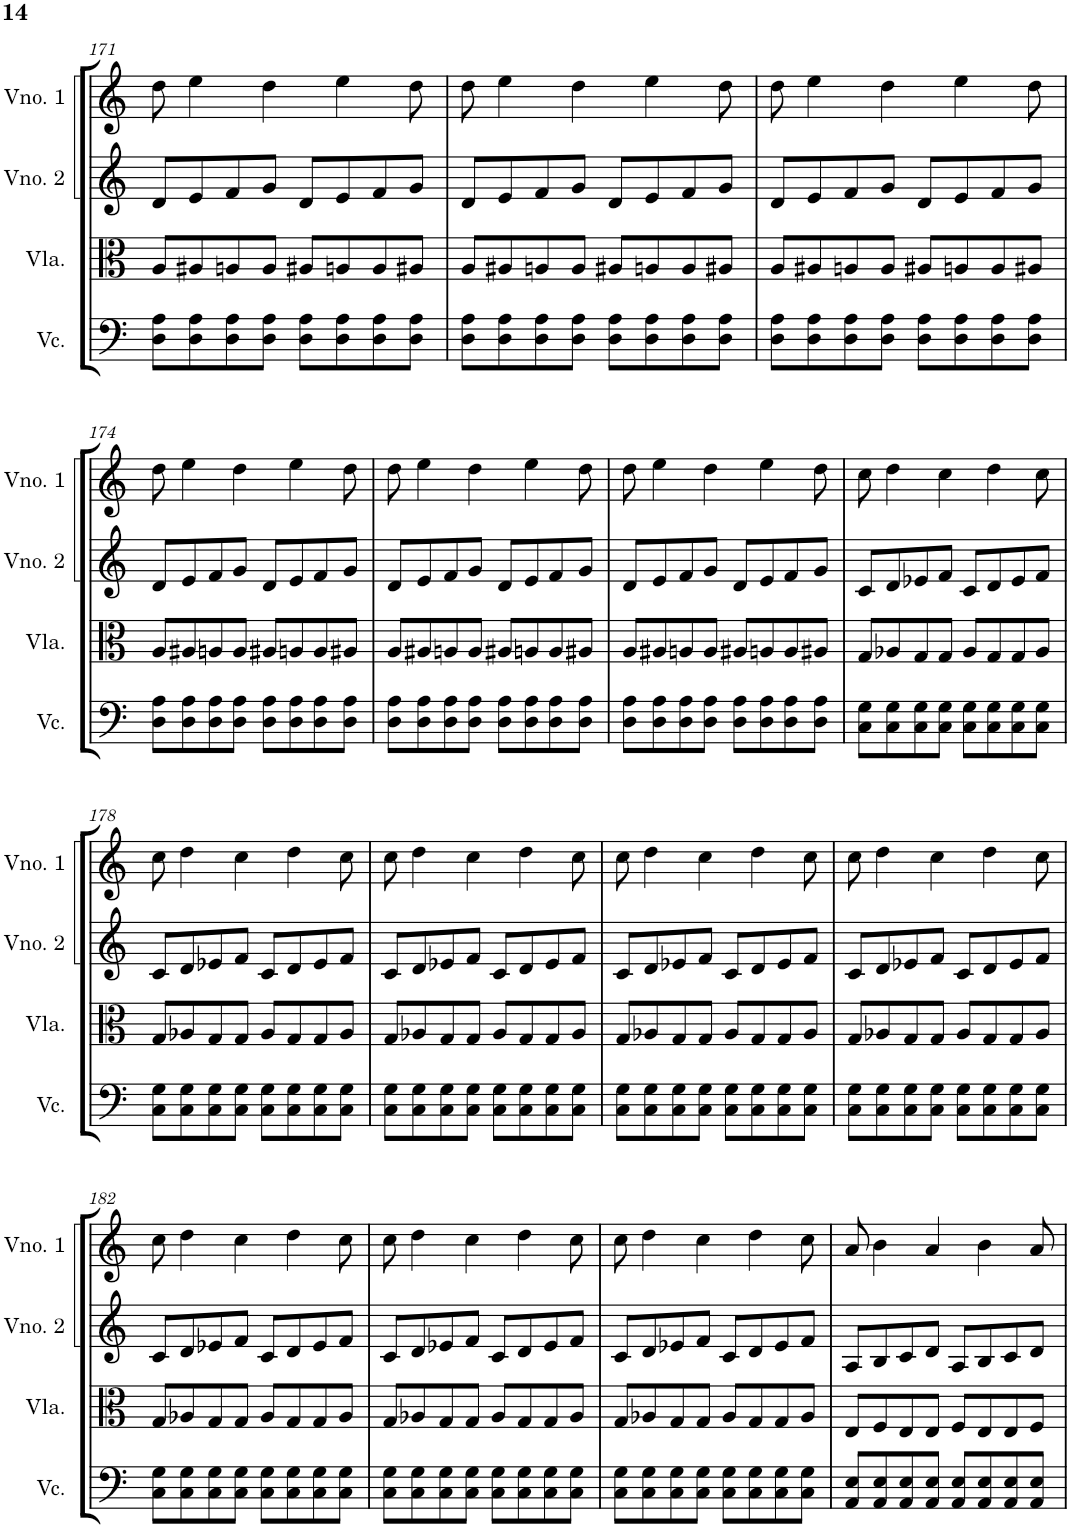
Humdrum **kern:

**kern	**kern	**kern	**kern
*part4	*part3	*part2	*part1
*staff4	*staff3	*staff2	*staff1
*I"Violoncelo	*I"Viola	*I"Violino 2	*I"Violino 1
*I'Vc.	*I'Vla.	*I'Vno. 2	*I'Vno. 1
!!LO:PB:g=z
*clefF4	*clefC3	*clefG2	*clefG2
*k[]	*k[]	*k[]	*k[]
*M4/4	*M4/4	*M4/4	*M4/4
=171	=171	=171	=171
8D\ 8A\L	8A/L	8d/L	8dd\
8D\ 8A\	8A#X/	8e/	4ee\
8D\ 8A\	8An/	8f/	.
8D\ 8A\J	8A/J	8g/J	4dd\
8D\ 8A\L	8A#X/L	8d/L	.
8D\ 8A\	8An/	8e/	4ee\
8D\ 8A\	8A/	8f/	.
8D\ 8A\J	8A#X/J	8g/J	8dd\
=172	=172	=172	=172
8D\ 8A\L	8A/L	8d/L	8dd\
8D\ 8A\	8A#X/	8e/	4ee\
8D\ 8A\	8An/	8f/	.
8D\ 8A\J	8A/J	8g/J	4dd\
8D\ 8A\L	8A#X/L	8d/L	.
8D\ 8A\	8An/	8e/	4ee\
8D\ 8A\	8A/	8f/	.
8D\ 8A\J	8A#X/J	8g/J	8dd\
=173	=173	=173	=173
8D\ 8A\L	8A/L	8d/L	8dd\
8D\ 8A\	8A#X/	8e/	4ee\
8D\ 8A\	8An/	8f/	.
8D\ 8A\J	8A/J	8g/J	4dd\
8D\ 8A\L	8A#X/L	8d/L	.
8D\ 8A\	8An/	8e/	4ee\
8D\ 8A\	8A/	8f/	.
8D\ 8A\J	8A#X/J	8g/J	8dd\
!!LO:LB:g=z
=174	=174	=174	=174
8D\ 8A\L	8A/L	8d/L	8dd\
8D\ 8A\	8A#X/	8e/	4ee\
8D\ 8A\	8An/	8f/	.
8D\ 8A\J	8A/J	8g/J	4dd\
8D\ 8A\L	8A#X/L	8d/L	.
8D\ 8A\	8An/	8e/	4ee\
8D\ 8A\	8A/	8f/	.
8D\ 8A\J	8A#X/J	8g/J	8dd\
=175	=175	=175	=175
8D\ 8A\L	8A/L	8d/L	8dd\
8D\ 8A\	8A#X/	8e/	4ee\
8D\ 8A\	8An/	8f/	.
8D\ 8A\J	8A/J	8g/J	4dd\
8D\ 8A\L	8A#X/L	8d/L	.
8D\ 8A\	8An/	8e/	4ee\
8D\ 8A\	8A/	8f/	.
8D\ 8A\J	8A#X/J	8g/J	8dd\
=176	=176	=176	=176
8D\ 8A\L	8A/L	8d/L	8dd\
8D\ 8A\	8A#X/	8e/	4ee\
8D\ 8A\	8An/	8f/	.
8D\ 8A\J	8A/J	8g/J	4dd\
8D\ 8A\L	8A#X/L	8d/L	.
8D\ 8A\	8An/	8e/	4ee\
8D\ 8A\	8A/	8f/	.
8D\ 8A\J	8A#X/J	8g/J	8dd\
=177	=177	=177	=177
8C\ 8G\L	8G/L	8c/L	8cc\
8C\ 8G\	8A-X/	8d/	4dd\
8C\ 8G\	8G/	8e-X/	.
8C\ 8G\J	8G/J	8f/J	4cc\
8C\ 8G\L	8A-/L	8c/L	.
8C\ 8G\	8G/	8d/	4dd\
8C\ 8G\	8G/	8e-/	.
8C\ 8G\J	8A-/J	8f/J	8cc\
!!LO:LB:g=z
=178	=178	=178	=178
8C\ 8G\L	8G/L	8c/L	8cc\
8C\ 8G\	8A-X/	8d/	4dd\
8C\ 8G\	8G/	8e-X/	.
8C\ 8G\J	8G/J	8f/J	4cc\
8C\ 8G\L	8A-/L	8c/L	.
8C\ 8G\	8G/	8d/	4dd\
8C\ 8G\	8G/	8e-/	.
8C\ 8G\J	8A-/J	8f/J	8cc\
=179	=179	=179	=179
8C\ 8G\L	8G/L	8c/L	8cc\
8C\ 8G\	8A-X/	8d/	4dd\
8C\ 8G\	8G/	8e-X/	.
8C\ 8G\J	8G/J	8f/J	4cc\
8C\ 8G\L	8A-/L	8c/L	.
8C\ 8G\	8G/	8d/	4dd\
8C\ 8G\	8G/	8e-/	.
8C\ 8G\J	8A-/J	8f/J	8cc\
=180	=180	=180	=180
8C\ 8G\L	8G/L	8c/L	8cc\
8C\ 8G\	8A-X/	8d/	4dd\
8C\ 8G\	8G/	8e-X/	.
8C\ 8G\J	8G/J	8f/J	4cc\
8C\ 8G\L	8A-/L	8c/L	.
8C\ 8G\	8G/	8d/	4dd\
8C\ 8G\	8G/	8e-/	.
8C\ 8G\J	8A-/J	8f/J	8cc\
=181	=181	=181	=181
8C\ 8G\L	8G/L	8c/L	8cc\
8C\ 8G\	8A-X/	8d/	4dd\
8C\ 8G\	8G/	8e-X/	.
8C\ 8G\J	8G/J	8f/J	4cc\
8C\ 8G\L	8A-/L	8c/L	.
8C\ 8G\	8G/	8d/	4dd\
8C\ 8G\	8G/	8e-/	.
8C\ 8G\J	8A-/J	8f/J	8cc\
!!LO:LB:g=z
=182	=182	=182	=182
8C\ 8G\L	8G/L	8c/L	8cc\
8C\ 8G\	8A-X/	8d/	4dd\
8C\ 8G\	8G/	8e-X/	.
8C\ 8G\J	8G/J	8f/J	4cc\
8C\ 8G\L	8A-/L	8c/L	.
8C\ 8G\	8G/	8d/	4dd\
8C\ 8G\	8G/	8e-/	.
8C\ 8G\J	8A-/J	8f/J	8cc\
=183	=183	=183	=183
8C\ 8G\L	8G/L	8c/L	8cc\
8C\ 8G\	8A-X/	8d/	4dd\
8C\ 8G\	8G/	8e-X/	.
8C\ 8G\J	8G/J	8f/J	4cc\
8C\ 8G\L	8A-/L	8c/L	.
8C\ 8G\	8G/	8d/	4dd\
8C\ 8G\	8G/	8e-/	.
8C\ 8G\J	8A-/J	8f/J	8cc\
=184	=184	=184	=184
8C\ 8G\L	8G/L	8c/L	8cc\
8C\ 8G\	8A-X/	8d/	4dd\
8C\ 8G\	8G/	8e-X/	.
8C\ 8G\J	8G/J	8f/J	4cc\
8C\ 8G\L	8A-/L	8c/L	.
8C\ 8G\	8G/	8d/	4dd\
8C\ 8G\	8G/	8e-/	.
8C\ 8G\J	8A-/J	8f/J	8cc\
=185	=185	=185	=185
8AA/ 8E/L	8E/L	8A/L	8a/
8AA/ 8E/	8F/	8B/	4b\
8AA/ 8E/	8E/	8c/	.
8AA/ 8E/J	8E/J	8d/J	4a/
8AA/ 8E/L	8F/L	8A/L	.
8AA/ 8E/	8E/	8B/	4b\
8AA/ 8E/	8E/	8c/	.
8AA/ 8E/J	8F/J	8d/J	8a/
=	=	=	=
*-	*-	*-	*-
